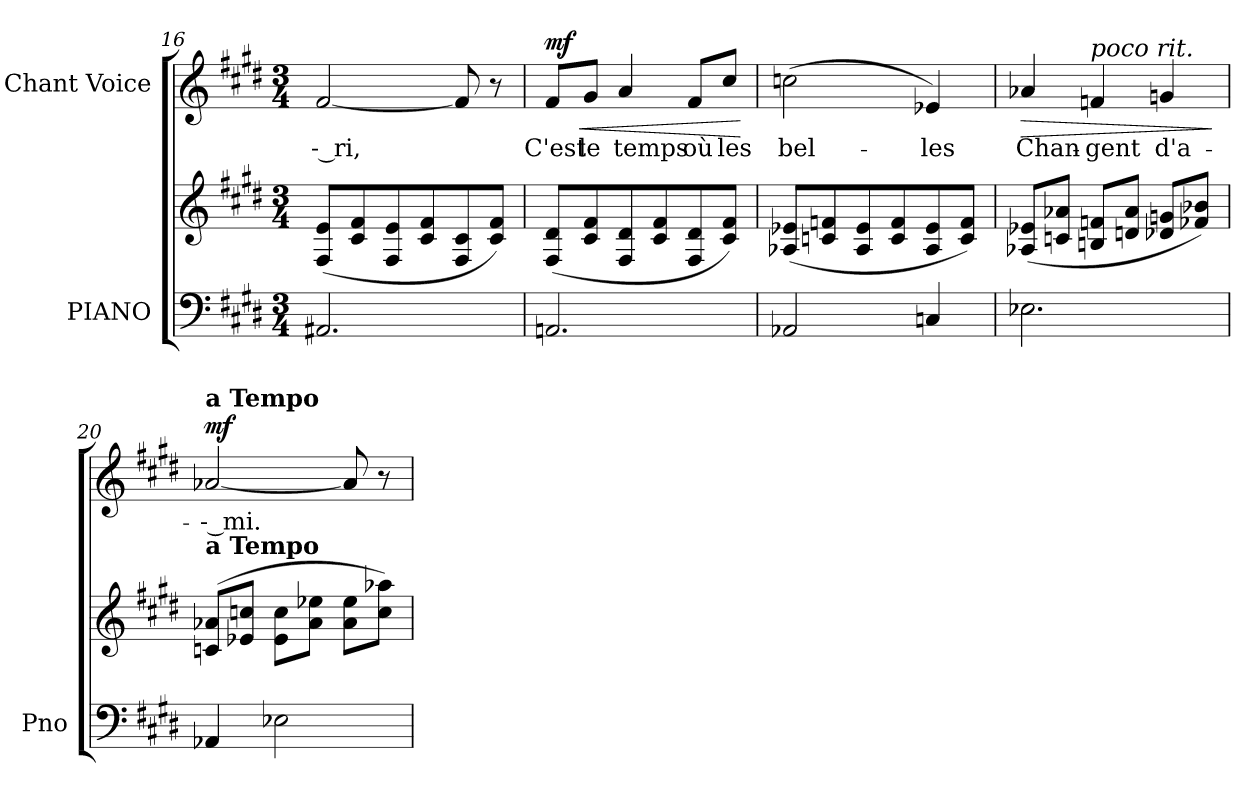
**kern	**kern	**kern	**text	**dynam
*part2	*part2	*part1	*part1	*part1
*staff3	*staff2	*staff1	*staff1	*staff1
*I"PIANO	*	*I"Chant Voice	*	*
*I'Pno	*	*	*	*
!!LO:PB:g=z
*clefF4	*clefG2	*clefG2	*	*
*k[f#c#g#d#]	*k[f#c#g#d#]	*k[f#c#g#d#]	*	*
*M3/4	*M3/4	*M3/4	*	*
=16	=16	=16	=16	=16
!	!	!	!LO:LY:b	!
2.AA#X/	(<8F#/ 8e/L	[2f#/	-- ri,	.
.	8c#/ 8f#/	.	.	.
.	8F#/ 8e/	.	.	.
.	8c#/ 8f#/	.	.	.
.	8F#/ 8c#/	8f#/]	.	.
.	8c#/ 8f#/J)	8r	.	.
=17	=17	=17	=17	=17
!	!	!	!LO:LY:b	!LO:HP:b
!	!	!	!	!LO:DY:n=1:a
2.AAn/	(<8F#/ 8d#/L	8f#/L	C'est	< mf
!	!	!	!LO:LY:b	!
.	8c#/ 8f#/	8g#/J	le	.
!	!	!	!LO:LY:b	!
.	8F#/ 8d#/	4a/	temps	.
.	8c#/ 8f#/	.	.	.
!	!	!	!LO:LY:b	!
.	8F#/ 8d#/	8f#/L	où	.
!	!	!	!LO:LY:b	!
.	8c#/ 8f#/J)	8cc#/J	les	.
.	.	.	.	[
=18	=18	=18	=18	=18
!	!	!	!LO:LY:b	!
2AA-X/	(<8A-X/ 8e-X/L	(>2ccn\	bel-	.
.	8cn/ 8fn/	.	.	.
.	8A-/ 8e-/	.	.	.
.	8c/ 8f/	.	.	.
!	!	!	!LO:LY:b	!
4Cn/	8A-/ 8e-/	4e-X/)	-les	.
.	8c/ 8f/J)	.	.	.
=19	=19	=19	=19	=19
!	!	!	!LO:LY:b	!LO:HP:b
2.E-X\	(<8A-X/ 8e-X/L	4a-X/	Chan-	>
.	8cn/ 8a-X/J	.	.	.
!	!	!LO:TX:a:i:t=poco rit.	!	!
!	!	!	!LO:LY:b	!
.	8Bn/ 8fn/L	4fn/	-gent	.
.	8dn/ 8a-/J	.	.	.
*	*	*MM96	*	*
!	!	!	!LO:LY:b	!
.	8d-X/ 8gn/L	4gn/	d'a-	.
.	8f-X/ 8b-X/J)	.	.	.
.	.	.	.	]
!!LO:LB:g=z
=20	=20	=20	=20	=20
!	!	!LO:TX:a:B:t=a Tempo	!	!
!	!LO:TX:a:B:t=a Tempo	!	!	!
!	!	!	!LO:LY:b	!LO:DY:a
4AA-X/	(<8cn/ 8a-X/L	[2a-X/	-- mi.	mf
.	8e-X/ 8ccn/J	.	.	.
2E-X\	8e-\ 8cc\L	.	.	.
.	8a-\ 8ee-X\J	.	.	.
.	8a-\ 8ee-\L	8a-/]	.	.
.	8cc\ 8aa-X\J)	8r	.	.
=	=	=	=	=
*-	*-	*-	*-	*-
